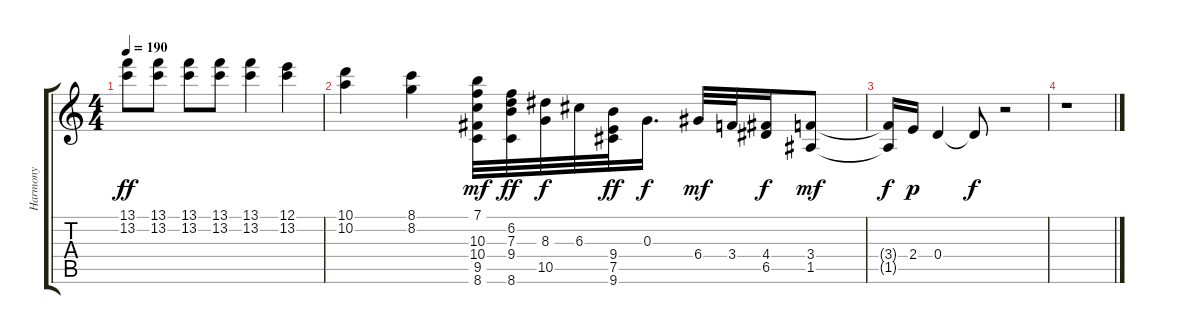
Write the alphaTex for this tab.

\track ("Harmony" "Harmony") {instrument rockorgan}
\staff {score tabs}
\tuning (E5 B4 G4 D4 A3 E3) {hide}
\ts (4 4)
\tempo 190
\clef g2
\ks c
(13.1 13.2).8{dy ff} (13.1 13.2).8 (13.1 13.2).8 (13.1 13.2).8 (13.1 13.2).4 (12.1 13.2).4 |
(10.1 10.2).4 (8.1 8.2).4 (7.1 10.3 10.4 9.5 8.6).32{dy mf} (6.2 7.3 9.4 8.6).32{dy ff} (8.3 10.5).32{dy f} 6.3.32 (9.4 7.5 9.6).32{dy ff} 0.3.16{d dy f} 6.4.32{dy mf} 3.4.32 (4.4 6.5).16{dy f} (3.4 1.5).8{dy mf} |
(3.4{t} 1.5{t}).16{dy f} 2.4.16{dy p} 0.4.4 0.4{t}.8{dy f} r.2 |
r.1
